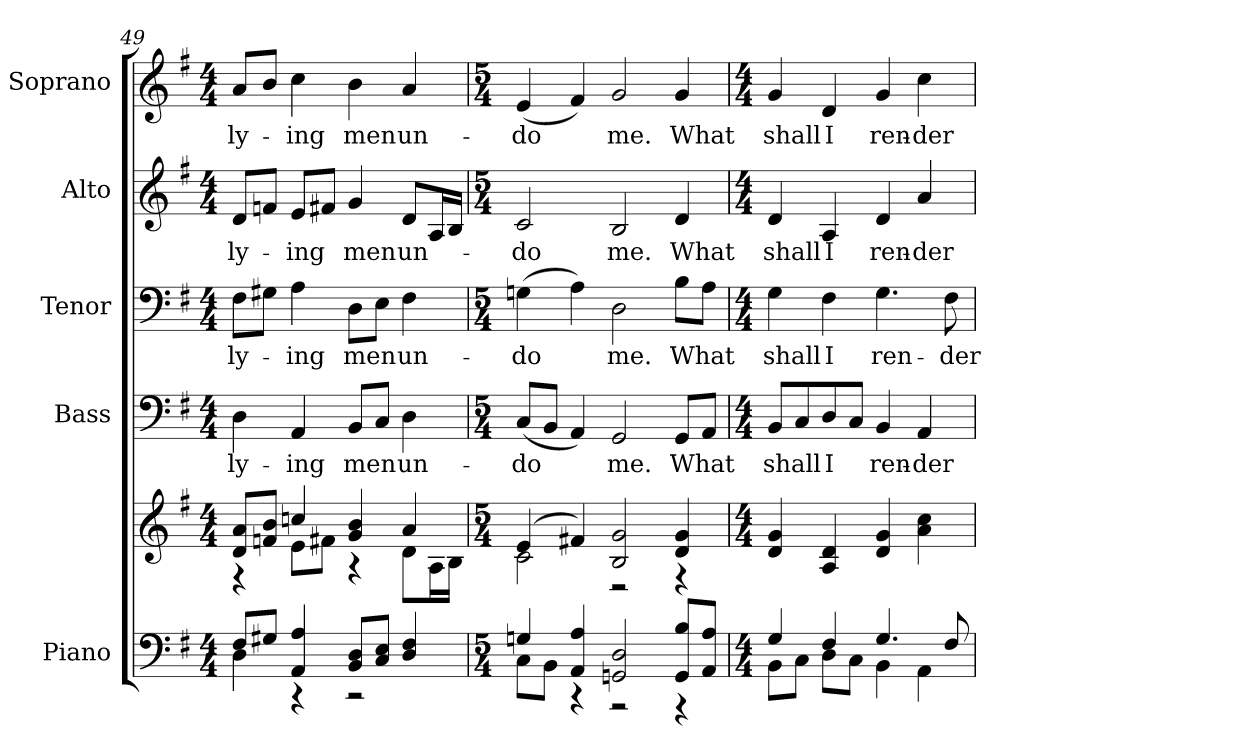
**kern	**kern	**kern	**text	**kern	**text	**kern	**text	**kern	**text
*part5	*part5	*part4	*part4	*part3	*part3	*part2	*part2	*part1	*part1
*staff6	*staff5	*staff4	*staff4	*staff3	*staff3	*staff2	*staff2	*staff1	*staff1
*I"Piano	*	*I"Bass	*	*I"Tenor	*	*I"Alto	*	*I"Soprano	*
*I'Pno.	*	*I'B.	*	*I'T.	*	*I'A.	*	*I'S.	*
!!LO:LB:g=z
*clefF4	*clefG2	*clefF4	*	*clefF4	*	*clefG2	*	*clefG2	*
*k[f#]	*k[f#]	*k[f#]	*	*k[f#]	*	*k[f#]	*	*k[f#]	*
*G:	*G:	*G:	*	*G:	*	*G:	*	*G:	*
*M4/4	*M4/4	*M4/4	*	*M4/4	*	*M4/4	*	*M4/4	*
=49	=49	=49	=49	=49	=49	=49	=49	=49	=49
*^	*^	*	*	*	*	*	*	*	*
!	!	!	!	!	!LO:LY:b:color=#000000	!	!	!	!	!	!
!	!	!	!	!	!	!	!LO:LY:b:color=#000000	!	!	!	!
!	!	!	!	!	!	!	!	!	!LO:LY:b:color=#000000	!	!
!	!	!	!	!	!	!	!	!	!	!	!LO:LY:b:color=#000000
8F#i/L	4Di\	8di/ 8aiL	4r	4Di\	ly-	8F#i\L	ly-	8di/L	ly-	8ai/L	ly-
8G#Xi/J	.	8fni/ 8biJ	.	.	.	8G#Xi\J	.	8fni/J	.	8bi/J	.
!	!	!	!	!	!LO:LY:b:color=#000000	!	!	!	!	!	!
!	!	!	!	!	!	!	!LO:LY:b:color=#000000	!	!	!	!
!	!	!	!	!	!	!	!	!	!LO:LY:b:color=#000000	!	!
!	!	!	!	!	!	!	!	!	!	!	!LO:LY:b:color=#000000
4AAi/ 4Ai	4r	4ccni/	8ei\L	4AAi/	-ing	4Ai\	-ing	8ei/L	-ing	4cci\	-ing
.	.	.	8f#Xi\J	.	.	.	.	8f#Xi/J	.	.	.
!	!	!	!	!	!LO:LY:b:color=#000000	!	!	!	!	!	!
!	!	!	!	!	!	!	!LO:LY:b:color=#000000	!	!	!	!
!	!	!	!	!	!	!	!	!	!LO:LY:b:color=#000000	!	!
!	!	!	!	!	!	!	!	!	!	!	!LO:LY:b:color=#000000
8BBi/ 8DiL	2r	4gi/ 4bi	4r	8BBi/L	men	8Di\L	men	4gi/	men	4bi\	men
8Ci/ 8EiJ	.	.	.	8Ci/J	.	8Ei\J	.	.	.	.	.
!	!	!	!	!	!LO:LY:b:color=#000000	!	!	!	!	!	!
!	!	!	!	!	!	!	!LO:LY:b:color=#000000	!	!	!	!
!	!	!	!	!	!	!	!	!	!LO:LY:b:color=#000000	!	!
!	!	!	!	!	!	!	!	!	!	!	!LO:LY:b:color=#000000
4Di/ 4F#i	.	4ai/	8di\L	4Di\	un-	4F#i\	un-	8di/L	un-	4ai/	un-
.	.	.	16Ai\L	.	.	.	.	16Ai/L	.	.	.
.	.	.	16Bi\JJ	.	.	.	.	16Bi/JJ	.	.	.
=50	=50	=50	=50	=50	=50	=50	=50	=50	=50	=50	=50
*M5/4	*	*M5/4	*	*M5/4	*	*M5/4	*	*M5/4	*	*M5/4	*
!	!	!	!	!	!LO:LY:b:color=#000000	!	!	!	!	!	!
!	!	!	!	!	!	!	!LO:LY:b:color=#000000	!	!	!	!
!	!	!	!	!	!	!	!	!	!LO:LY:b:color=#000000	!	!
!	!	!	!	!	!	!	!	!	!	!	!LO:LY:b:color=#000000
4Gni/	8Ci\L	(4ei/	2ci\	(8Ci/L	-do	(4Gni\	-do	2ci/	-do	(4ei/	-do
.	8BBi\J	.	.	8BBi/J	.	.	.	.	.	.	.
4AAi/ 4Ai	4r	4f#Xi/)	.	4AAi/)	.	4Ai\)	.	.	.	4f#i/)	.
!	!	!	!	!	!LO:LY:b:color=#000000	!	!	!	!	!	!
!	!	!	!	!	!	!	!LO:LY:b:color=#000000	!	!	!	!
!	!	!	!	!	!	!	!	!	!LO:LY:b:color=#000000	!	!
!	!	!	!	!	!	!	!	!	!	!	!LO:LY:b:color=#000000
2GGni/ 2Di	2r	2Bi/ 2gi	2r	2GGi/	me.	2Di\	me.	2Bi/	me.	2gi/	me.
!	!	!	!	!	!LO:LY:b:color=#000000	!	!	!	!	!	!
!	!	!	!	!	!	!	!LO:LY:b:color=#000000	!	!	!	!
!	!	!	!	!	!	!	!	!	!LO:LY:b:color=#000000	!	!
!	!	!	!	!	!	!	!	!	!	!	!LO:LY:b:color=#000000
8GGi/ 8BiL	4r	4di/ 4gi	4r	8GGi/L	What	8Bi\L	What	4di/	What	4gi/	What
8AAi/ 8AiJ	.	.	.	8AAi/J	.	8Ai\J	.	.	.	.	.
*	*	*v	*v	*	*	*	*	*	*	*	*
!!LO:PB:g=z
=51	=51	=51	=51	=51	=51	=51	=51	=51	=51	=51
*M4/4	*	*M4/4	*M4/4	*	*M4/4	*	*M4/4	*	*M4/4	*
!	!	!	!	!LO:LY:b:color=#000000	!	!	!	!	!	!
!	!	!	!	!	!	!LO:LY:b:color=#000000	!	!	!	!
!	!	!	!	!	!	!	!	!LO:LY:b:color=#000000	!	!
!	!	!	!	!	!	!	!	!	!	!LO:LY:b:color=#000000
4Gi/	8BBi\L	4di/ 4gi	8BBi/L	shall	4Gi\	shall	4di/	shall	4gi/	shall
.	8Ci\J	.	8Ci/	.	.	.	.	.	.	.
!	!	!	!	!LO:LY:b:color=#000000	!	!	!	!	!	!
!	!	!	!	!	!	!LO:LY:b:color=#000000	!	!	!	!
!	!	!	!	!	!	!	!	!LO:LY:b:color=#000000	!	!
!	!	!	!	!	!	!	!	!	!	!LO:LY:b:color=#000000
4F#i/	8Di\L	4Ai/ 4di	8Di/	I	4F#i\	I	4Ai/	I	4di/	I
.	8Ci\J	.	8Ci/J	.	.	.	.	.	.	.
!	!	!	!	!LO:LY:b:color=#000000	!	!	!	!	!	!
!	!	!	!	!	!	!LO:LY:b:color=#000000	!	!	!	!
!	!	!	!	!	!	!	!	!LO:LY:b:color=#000000	!	!
!	!	!	!	!	!	!	!	!	!	!LO:LY:b:color=#000000
4.Gi/	4BBi\	4di/ 4gi	4BBi/	ren-	4.Gi\	ren-	4di/	ren-	4gi/	ren-
!	!	!	!	!LO:LY:b:color=#000000	!	!	!	!	!	!
!	!	!	!	!	!	!	!	!LO:LY:b:color=#000000	!	!
!	!	!	!	!	!	!	!	!	!	!LO:LY:b:color=#000000
.	4AAi\	4ai\ 4cci	4AAi/	-der	.	.	4ai/	-der	4cci\	-der
!	!	!	!	!	!	!LO:LY:b:color=#000000	!	!	!	!
8F#i/	.	.	.	.	8F#i\	-der	.	.	.	.
*v	*v	*	*	*	*	*	*	*	*	*
=	=	=	=	=	=	=	=	=	=
*-	*-	*-	*-	*-	*-	*-	*-	*-	*-
